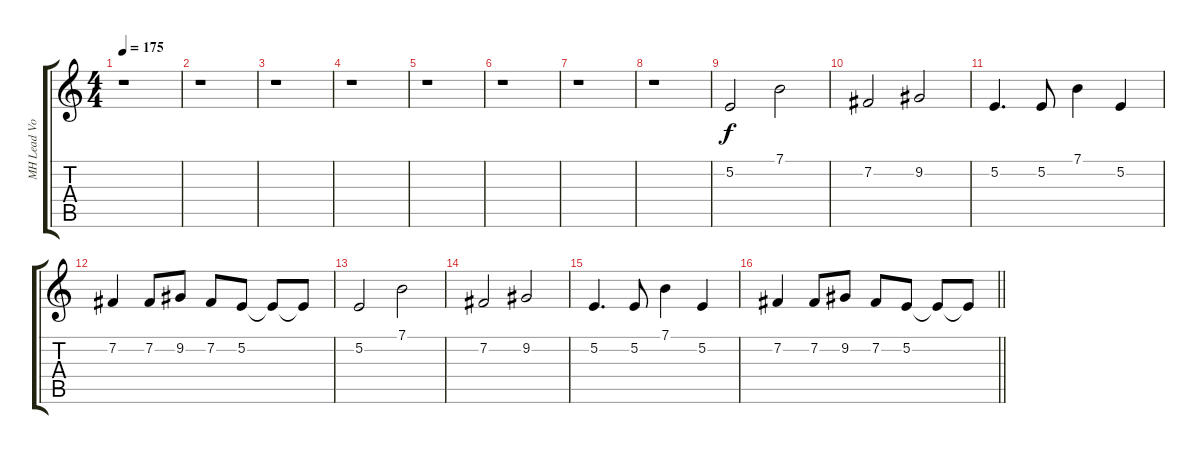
\track ("MH Lead Vocals" "MH Lead Vo") {instrument cello}
\staff {score tabs}
\tuning (E4 B3 G3 D3 A2 E2) {hide}
\ts (4 4)
\tempo 175
\clef g2
\ks c
r.1{dy f} |
r.1 |
r.1 |
r.1 |
r.1 |
r.1 |
r.1 |
r.1 |
5.2.2{balance 8} 7.1.2 |
7.2.2 9.2.2 |
5.2.4{d} 5.2.8 7.1.4 5.2.4 |
7.2.4 7.2.8 9.2.8 7.2.8 5.2.8 5.2{t}.8 5.2{t}.8 |
5.2.2 7.1.2 |
7.2.2 9.2.2 |
5.2.4{d} 5.2.8 7.1.4 5.2.4 |
\barLineRight lightlight
7.2.4 7.2.8 9.2.8 7.2.8 5.2.8 5.2{t}.8 5.2{t}.8
